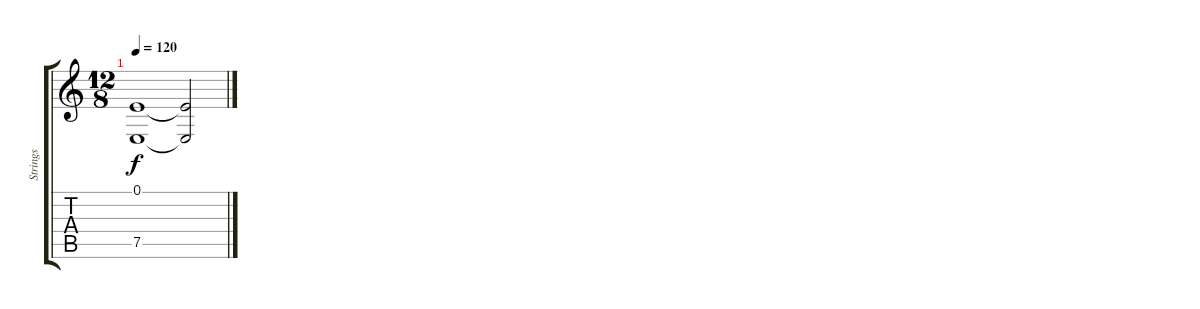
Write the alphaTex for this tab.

\track ("Strings" "Strings") {instrument stringensemble1}
\staff {score tabs}
\tuning (E4 B3 G3 D3 A2 E2) {hide}
\ts (12 8)
\tempo 120
\clef g2
\ks c
(0.1{t} 7.5{t}).1{dy f} (0.1{t} 7.5{t}).2
